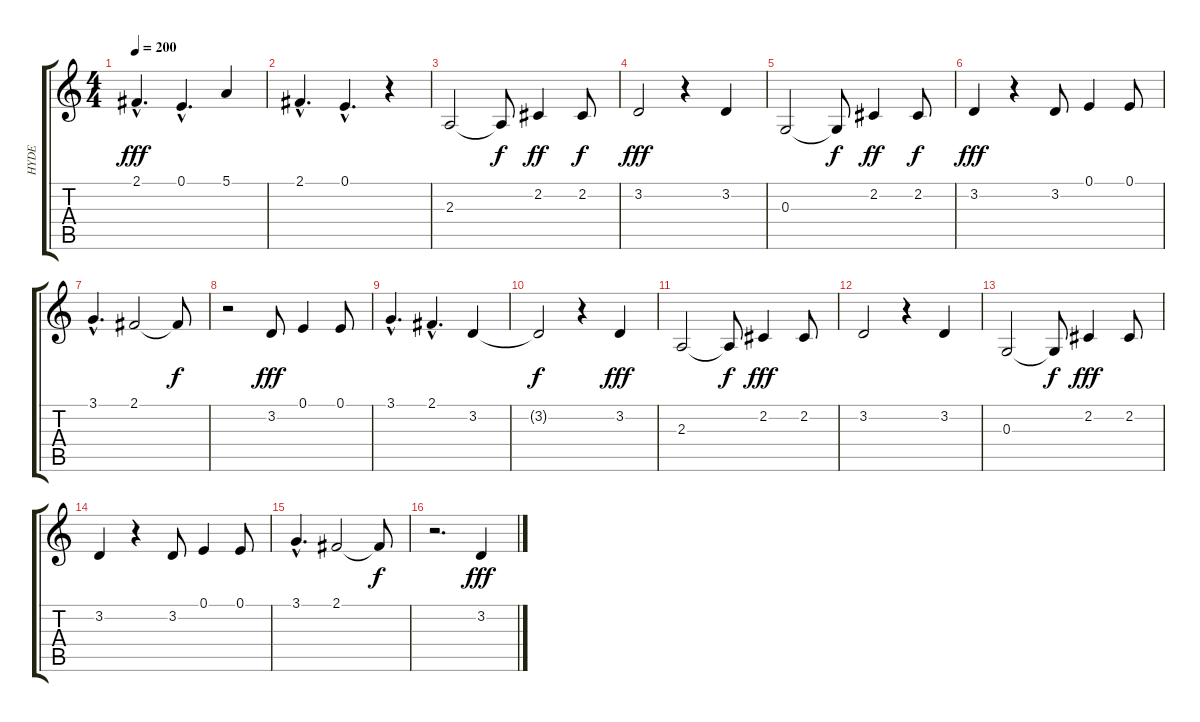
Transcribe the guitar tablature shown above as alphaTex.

\track ("HYDE" "HYDE") {instrument sopranosax}
\staff {score tabs}
\tuning (E4 B3 G3 D3 A2 E2) {hide}
\ts (4 4)
\tempo 200
\clef g2
\ks c
2.1{hac}.4{d dy fff} 0.1{hac}.4{d} 5.1.4 |
2.1{hac}.4{d} 0.1{hac}.4{d} r.4 |
2.3.2 2.3{t}.8{dy f} 2.2.4{dy ff} 2.2.8{dy f} |
3.2.2{dy fff} r.4 3.2.4 |
0.3.2 0.3{t}.8{dy f} 2.2.4{dy ff} 2.2.8{dy f} |
3.2.4{dy fff} r.4 3.2.8 0.1.4 0.1.8 |
3.1{hac}.4{d} 2.1.2 2.1{t}.8{dy f} |
r.2 3.2.8{dy fff} 0.1.4 0.1.8 |
3.1{hac}.4{d} 2.1{hac}.4{d} 3.2.4 |
3.2{t}.2{dy f} r.4 3.2.4{dy fff} |
2.3.2 2.3{t}.8{dy f} 2.2.4{dy fff} 2.2.8 |
3.2.2 r.4 3.2.4 |
0.3.2 0.3{t}.8{dy f} 2.2.4{dy fff} 2.2.8 |
3.2.4 r.4 3.2.8 0.1.4 0.1.8 |
3.1{hac}.4{d} 2.1.2 2.1{t}.8{dy f} |
r.2{d} 3.2.4{dy fff}
